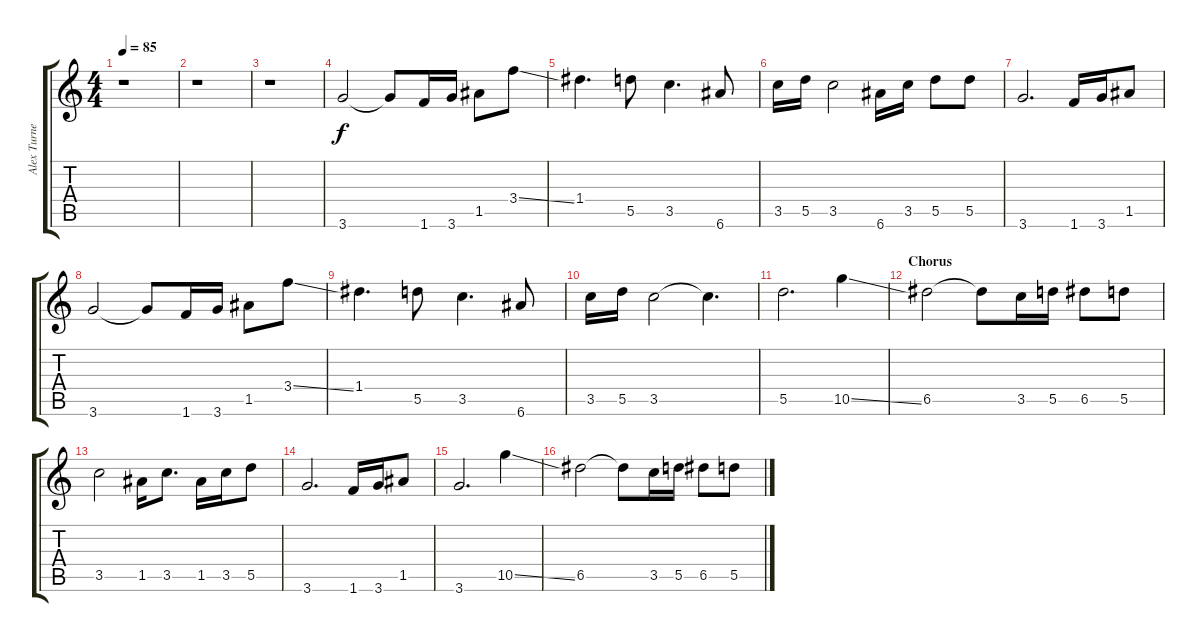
\track ("Alex Turner - 12 String FX" "Alex Turne") {instrument distortionguitar}
\staff {score tabs}
\tuning (E4 B3 G4 D4 A3 E3) {hide}
\ts (4 4)
\tempo 85
\clef g2
\ks c
r.1{dy f} |
r.1 |
r.1 |
3.6.2 3.6{t}.8 1.6.16 3.6.16 1.5.8 3.4{ss}.8 |
1.4.4{d} 5.5.8 3.5.4{d} 6.6.8 |
3.5.16 5.5.16 3.5.2 6.6.16 3.5.16 5.5.8 5.5.8 |
3.6.2{d} 1.6.16 3.6.16 1.5.8 |
3.6.2 3.6{t}.8 1.6.16 3.6.16 1.5.8 3.4{ss}.8 |
1.4.4{d} 5.5.8 3.5.4{d} 6.6.8 |
3.5.16 5.5.16 3.5.2 3.5{t}.4{d} |
5.5.2{d} 10.5{ss}.4 |
\section ("" "Chorus")
6.5.2 6.5{t}.8 3.5.16 5.5.16 6.5.8 5.5.8 |
3.5.2 1.5.16 3.5.8{d} 1.5.16 3.5.16 5.5.8 |
3.6.2{d} 1.6.16 3.6.16 1.5.8 |
3.6.2{d} 10.5{ss}.4 |
6.5.2 6.5{t}.8 3.5.16 5.5.16 6.5.8 5.5.8
